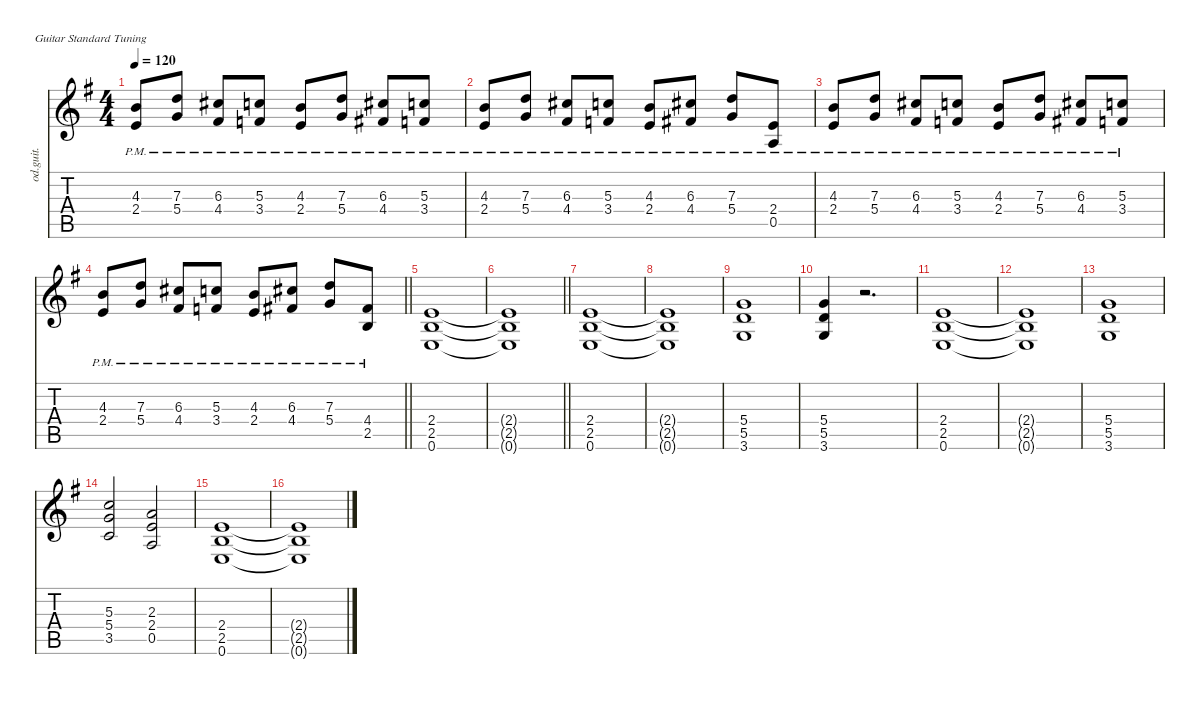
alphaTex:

\defaultSystemsLayout 4
\hideDynamics
\bracketExtendMode nobrackets
\otherSystemsTrackNameOrientation horizontal
\track ("Guitarra 1" "od.guit.") {defaultSystemsLayout 8 instrument overdrivenguitar}
\staff {score tabs}
\tuning (E4 B3 G3 D3 A2 E2)
\ts (4 4)
\tempo 120
\clef g2
\ks g
(4.3{pm acc forcenatural} 2.4{pm acc forcenatural}).8{dy f beam Up} (7.3{pm acc forcenatural} 5.4{pm acc forcenatural}).8{beam Up} (6.3{pm acc #} 4.4{pm acc #}).8{beam Up} (5.3{pm acc forcenatural} 3.4{pm acc forcenatural}).8{beam Up} (4.3{pm acc forcenatural} 2.4{pm acc forcenatural}).8{beam Up} (7.3{pm acc forcenatural} 5.4{pm acc forcenatural}).8{beam Up} (6.3{pm acc #} 4.4{pm acc #}).8{beam Up} (5.3{pm acc forcenatural} 3.4{pm acc forcenatural}).8{beam Up} |
(4.3{pm acc forcenatural} 2.4{pm acc forcenatural}).8{beam Up} (7.3{pm acc forcenatural} 5.4{pm acc forcenatural}).8{beam Up} (6.3{pm acc #} 4.4{pm acc #}).8{beam Up} (5.3{pm acc forcenatural} 3.4{pm acc forcenatural}).8{beam Up} (4.3{pm acc forcenatural} 2.4{pm acc forcenatural}).8{beam Up} (6.3{pm acc #} 4.4{pm acc #}).8{beam Up} (7.3{pm acc forcenatural} 5.4{pm acc forcenatural}).8{beam Up} (2.4{pm acc forcenatural} 0.5{pm acc forcenatural}).8{beam Up} |
(4.3{pm acc forcenatural} 2.4{pm acc forcenatural}).8{beam Up} (7.3{pm acc forcenatural} 5.4{pm acc forcenatural}).8{beam Up} (6.3{pm acc #} 4.4{pm acc #}).8{beam Up} (5.3{pm acc forcenatural} 3.4{pm acc forcenatural}).8{beam Up} (4.3{pm acc forcenatural} 2.4{pm acc forcenatural}).8{beam Up} (7.3{pm acc forcenatural} 5.4{pm acc forcenatural}).8{beam Up} (6.3{pm acc #} 4.4{pm acc #}).8{beam Up} (5.3{pm acc forcenatural} 3.4{pm acc forcenatural}).8{beam Up} |
\barLineRight lightlight
(4.3{pm acc forcenatural} 2.4{pm acc forcenatural}).8{beam Up} (7.3{pm acc forcenatural} 5.4{pm acc forcenatural}).8{beam Up} (6.3{pm acc #} 4.4{pm acc #}).8{beam Up} (5.3{pm acc forcenatural} 3.4{pm acc forcenatural}).8{beam Up} (4.3{pm acc forcenatural} 2.4{pm acc forcenatural}).8{beam Up} (6.3{pm acc #} 4.4{pm acc #}).8{beam Up} (7.3{pm acc forcenatural} 5.4{pm acc forcenatural}).8{beam Up} (4.4{pm acc #} 2.5{pm acc forcenatural}).8{beam Up} |
(2.4{acc forcenatural} 2.5{acc forcenatural} 0.6{acc forcenatural}).1{beam Up} |
\barLineRight lightlight
(2.4{t acc forcenatural} 2.5{t acc forcenatural} 0.6{t acc forcenatural}).1{beam Up} |
(2.4{acc forcenatural} 2.5{acc forcenatural} 0.6{acc forcenatural}).1{beam Up} |
(2.4{t acc forcenatural} 2.5{t acc forcenatural} 0.6{t acc forcenatural}).1{beam Up} |
(5.4{acc forcenatural} 5.5{acc forcenatural} 3.6{acc forcenatural}).1{beam Up} |
(5.4{acc forcenatural} 5.5{acc forcenatural} 3.6{acc forcenatural}).4{beam Up} r.2{d beam Up} |
(2.4{acc forcenatural} 2.5{acc forcenatural} 0.6{acc forcenatural}).1{beam Up} |
(2.4{t acc forcenatural} 2.5{t acc forcenatural} 0.6{t acc forcenatural}).1{beam Up} |
(5.4{acc forcenatural} 5.5{acc forcenatural} 3.6{acc forcenatural}).1{beam Up} |
(5.3{acc forcenatural} 5.4{acc forcenatural} 3.5{acc forcenatural}).2{beam Up} (2.3{acc forcenatural} 2.4{acc forcenatural} 0.5{acc forcenatural}).2{beam Up} |
(2.4{acc forcenatural} 2.5{acc forcenatural} 0.6{acc forcenatural}).1{beam Up} |
(2.4{t acc forcenatural} 2.5{t acc forcenatural} 0.6{t acc forcenatural}).1{beam Up}
